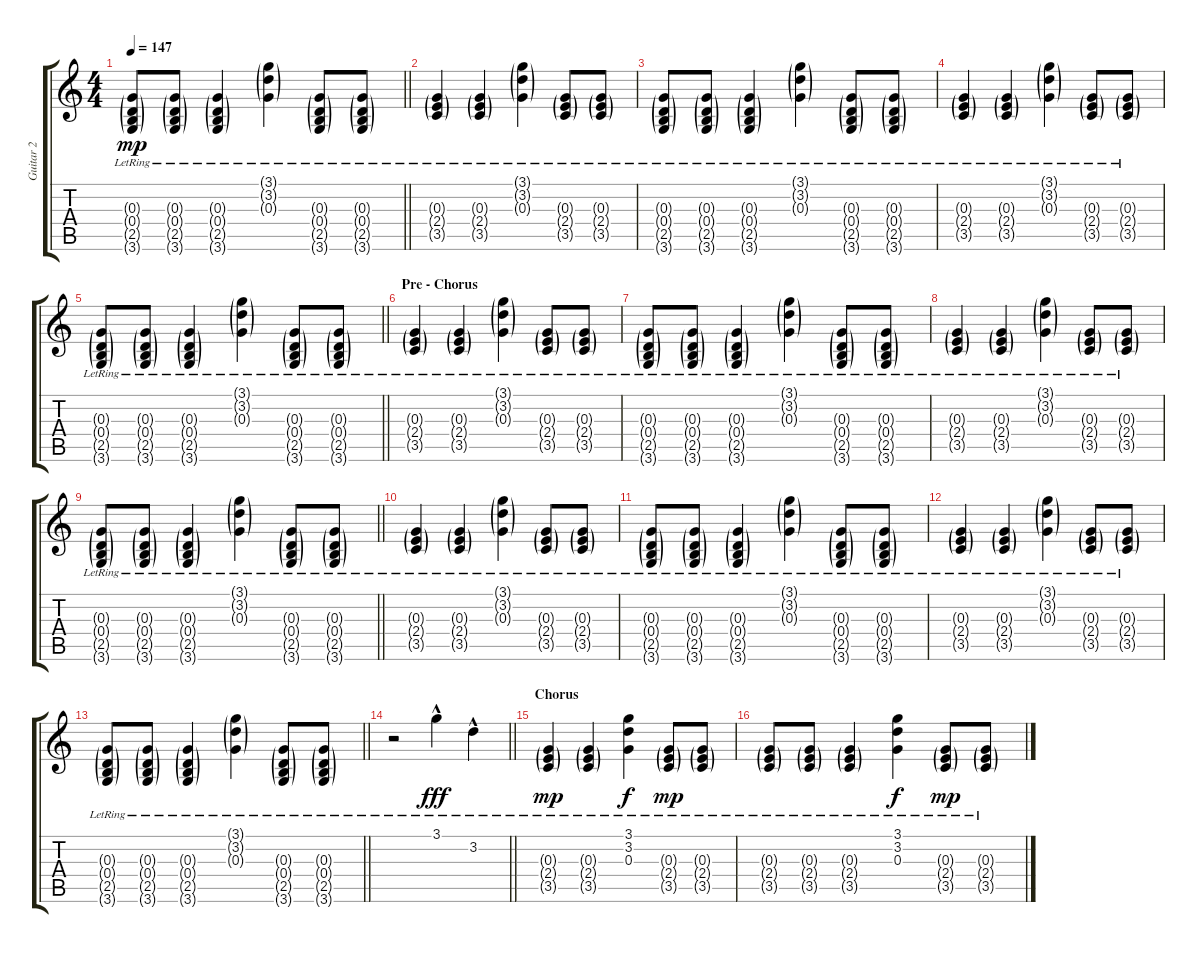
\track ("Guitar 2" "Guitar 2") {instrument acousticguitarsteel}
\staff {score tabs}
\tuning (E4 B3 G3 D3 A2 E2) {hide}
\ts (4 4)
\tempo 147
\clef g2
\barLineRight lightlight
\ks c
(0.3{g} 0.4{g lr} 2.5{g lr} 3.6{g}).8{dy mp} (0.3{g} 0.4{g lr} 2.5{g lr} 3.6{g}).8 (0.3{g} 0.4{g lr} 2.5{g lr} 3.6{g}).4 (3.1{g lr} 3.2{g lr} 0.3{g lr}).4 (0.3{g} 0.4{g lr} 2.5{g lr} 3.6{g}).8 (0.3{g} 0.4{g lr} 2.5{g lr} 3.6{g}).8 |
(0.3{g} 2.4{g lr} 3.5{g lr}).4 (0.3{g} 2.4{g lr} 3.5{g lr}).4 (3.1{g lr} 3.2{g lr} 0.3{g lr}).4 (0.3{g} 2.4{g lr} 3.5{g lr}).8 (0.3{g} 2.4{g lr} 3.5{g lr}).8 |
(0.3{g} 0.4{g lr} 2.5{g lr} 3.6{g}).8 (0.3{g} 0.4{g lr} 2.5{g lr} 3.6{g}).8 (0.3{g} 0.4{g lr} 2.5{g lr} 3.6{g}).4 (3.1{g lr} 3.2{g lr} 0.3{g lr}).4 (0.3{g} 0.4{g lr} 2.5{g lr} 3.6{g}).8 (0.3{g} 0.4{g lr} 2.5{g lr} 3.6{g}).8 |
(0.3{g} 2.4{g lr} 3.5{g lr}).4 (0.3{g} 2.4{g lr} 3.5{g lr}).4 (3.1{g lr} 3.2{g lr} 0.3{g lr}).4 (0.3{g} 2.4{g lr} 3.5{g lr}).8 (0.3{g} 2.4{g lr} 3.5{g lr}).8 |
\barLineRight lightlight
(0.3{g} 0.4{g lr} 2.5{g lr} 3.6{g}).8 (0.3{g} 0.4{g lr} 2.5{g lr} 3.6{g}).8 (0.3{g} 0.4{g lr} 2.5{g lr} 3.6{g}).4 (3.1{g lr} 3.2{g lr} 0.3{g lr}).4 (0.3{g} 0.4{g lr} 2.5{g lr} 3.6{g}).8 (0.3{g} 0.4{g lr} 2.5{g lr} 3.6{g}).8 |
\section ("" "Pre - Chorus")
(0.3{g} 2.4{g lr} 3.5{g lr}).4{volume 11} (0.3{g} 2.4{g lr} 3.5{g lr}).4 (3.1{g lr} 3.2{g lr} 0.3{g lr}).4 (0.3{g} 2.4{g lr} 3.5{g lr}).8 (0.3{g} 2.4{g lr} 3.5{g lr}).8 |
(0.3{g} 0.4{g lr} 2.5{g lr} 3.6{g}).8 (0.3{g} 0.4{g lr} 2.5{g lr} 3.6{g}).8 (0.3{g} 0.4{g lr} 2.5{g lr} 3.6{g}).4 (3.1{g lr} 3.2{g lr} 0.3{g lr}).4 (0.3{g} 0.4{g lr} 2.5{g lr} 3.6{g}).8 (0.3{g} 0.4{g lr} 2.5{g lr} 3.6{g}).8 |
(0.3{g} 2.4{g lr} 3.5{g lr}).4 (0.3{g} 2.4{g lr} 3.5{g lr}).4 (3.1{g lr} 3.2{g lr} 0.3{g lr}).4 (0.3{g} 2.4{g lr} 3.5{g lr}).8 (0.3{g} 2.4{g lr} 3.5{g lr}).8 |
\barLineRight lightlight
(0.3{g} 0.4{g lr} 2.5{g lr} 3.6{g}).8 (0.3{g} 0.4{g lr} 2.5{g lr} 3.6{g}).8 (0.3{g} 0.4{g lr} 2.5{g lr} 3.6{g}).4 (3.1{g lr} 3.2{g lr} 0.3{g lr}).4 (0.3{g} 0.4{g lr} 2.5{g lr} 3.6{g}).8 (0.3{g} 0.4{g lr} 2.5{g lr} 3.6{g}).8 |
(0.3{g} 2.4{g lr} 3.5{g lr}).4 (0.3{g} 2.4{g lr} 3.5{g lr}).4 (3.1{g lr} 3.2{g lr} 0.3{g lr}).4 (0.3{g} 2.4{g lr} 3.5{g lr}).8 (0.3{g} 2.4{g lr} 3.5{g lr}).8 |
(0.3{g} 0.4{g lr} 2.5{g lr} 3.6{g}).8 (0.3{g} 0.4{g lr} 2.5{g lr} 3.6{g}).8 (0.3{g} 0.4{g lr} 2.5{g lr} 3.6{g}).4 (3.1{g lr} 3.2{g lr} 0.3{g lr}).4 (0.3{g} 0.4{g lr} 2.5{g lr} 3.6{g}).8 (0.3{g} 0.4{g lr} 2.5{g lr} 3.6{g}).8 |
(0.3{g} 2.4{g lr} 3.5{g lr}).4 (0.3{g} 2.4{g lr} 3.5{g lr}).4 (3.1{g lr} 3.2{g lr} 0.3{g lr}).4 (0.3{g} 2.4{g lr} 3.5{g lr}).8 (0.3{g} 2.4{g lr} 3.5{g lr}).8 |
\barLineRight lightlight
(0.3{g} 0.4{g lr} 2.5{g lr} 3.6{g}).8 (0.3{g} 0.4{g lr} 2.5{g lr} 3.6{g}).8 (0.3{g} 0.4{g lr} 2.5{g lr} 3.6{g}).4 (3.1{g lr} 3.2{g lr} 0.3{g lr}).4 (0.3{g} 0.4{g lr} 2.5{g lr} 3.6{g}).8 (0.3{g} 0.4{g lr} 2.5{g lr} 3.6{g}).8 |
\barLineRight lightlight
r.2 3.1{hac lr}.4{dy fff} 3.2{hac lr}.4 |
\section ("" "Chorus")
(0.3{g} 2.4{g lr} 3.5{g lr}).4{dy mp} (0.3{g} 2.4{g lr} 3.5{g lr}).4 (3.1{lr} 3.2{lr} 0.3{lr}).4{dy f} (0.3{g} 2.4{g lr} 3.5{g lr}).8{dy mp} (0.3{g} 2.4{g lr} 3.5{g lr}).8 |
(0.3{g} 2.4{g lr} 3.5{g lr}).8 (0.3{g} 2.4{g lr} 3.5{g lr}).8 (0.3{g} 2.4{g lr} 3.5{g lr}).4 (3.1{lr} 3.2{lr} 0.3{lr}).4{dy f} (0.3{g} 2.4{g lr} 3.5{g lr}).8{dy mp} (0.3{g} 2.4{g lr} 3.5{g lr}).8
